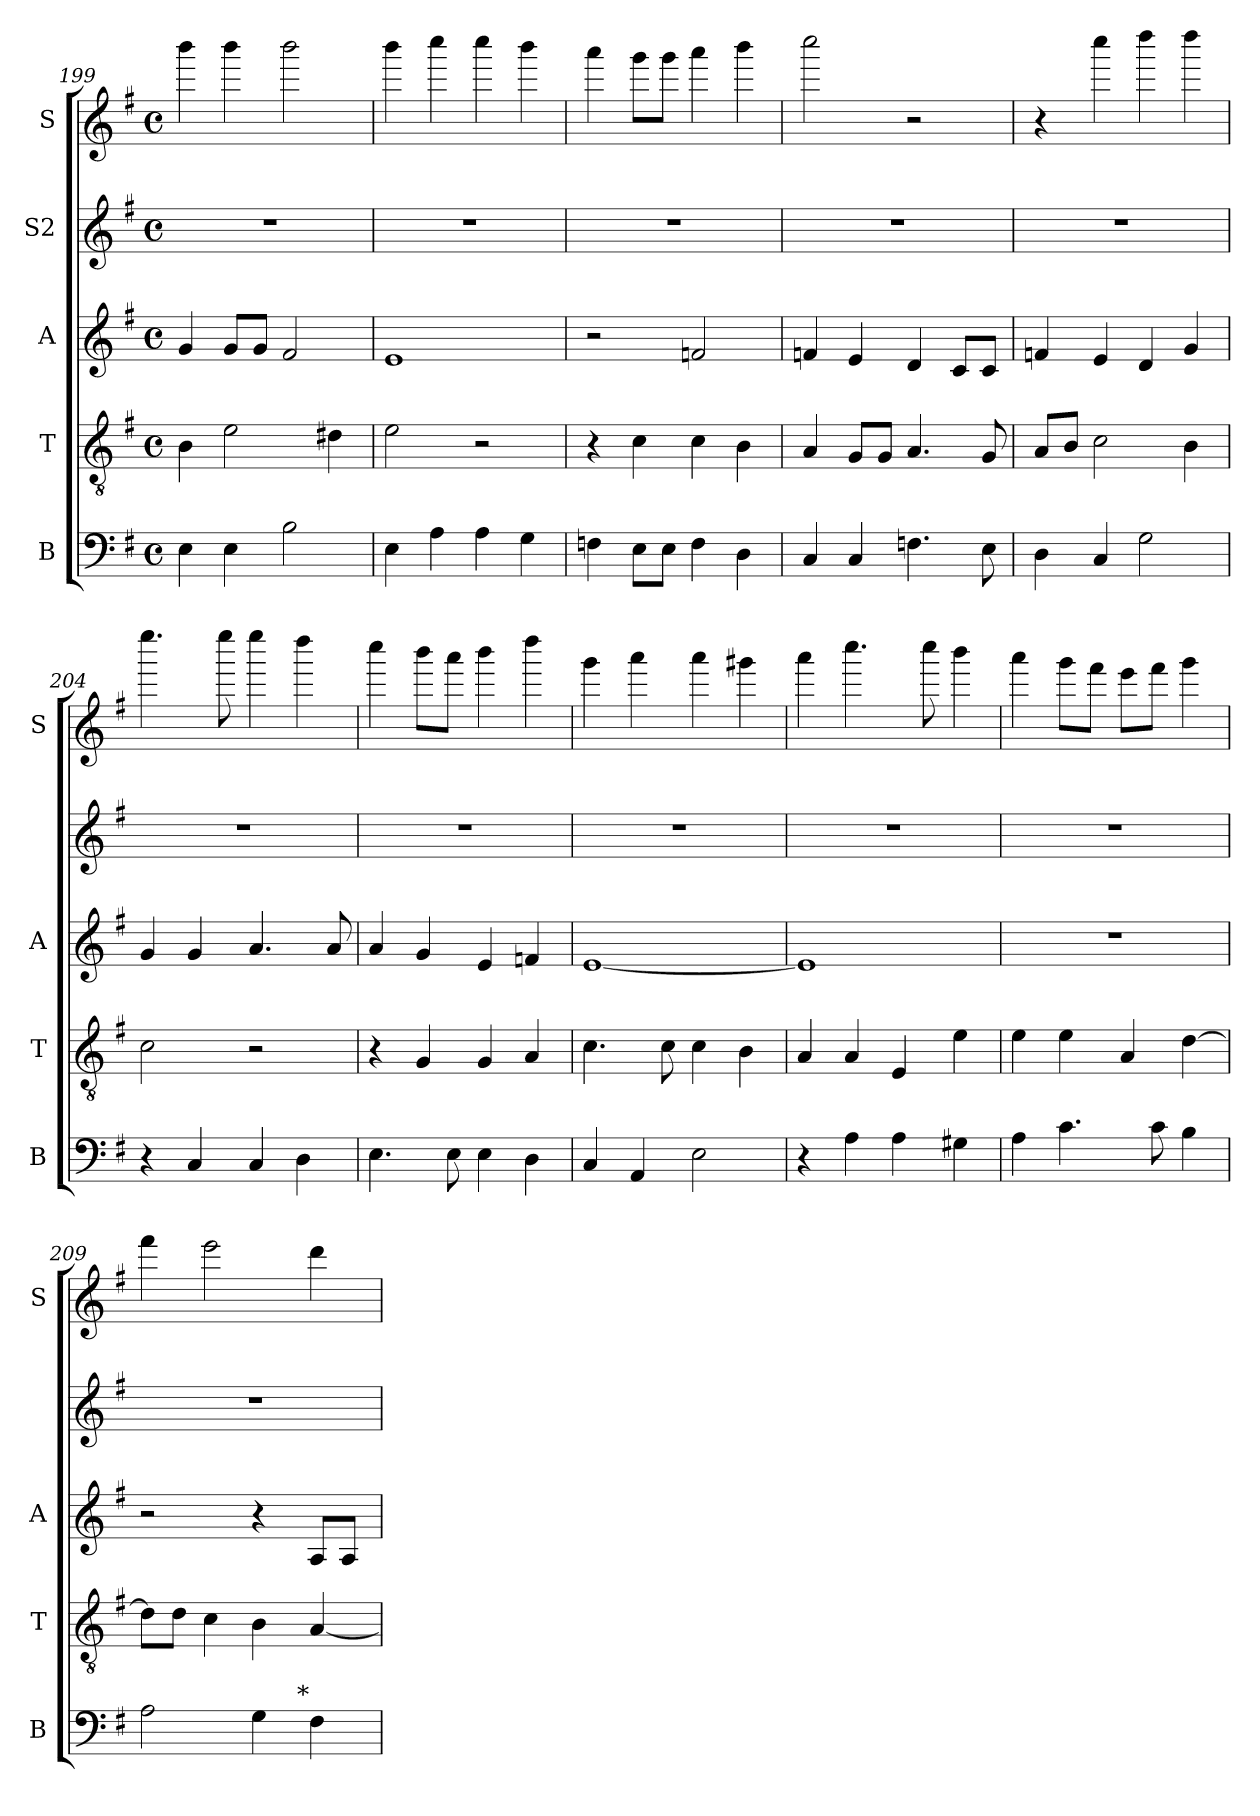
**kern	**kern	**kern	**kern	**kern
*part5	*part4	*part3	*part2	*part1
*staff5	*staff4	*staff3	*staff2	*staff1
*I"B	*I"T	*I"A	*I"S2	*I"S
*I'B	*I'T	*I'A	*	*I'S
*clefF4	*clefGv2	*clefG2	*clefG2	*clefG2
*k[f#]	*k[f#]	*k[f#]	*k[f#]	*k[f#]
*G:	*G:	*G:	*G:	*G:
*M4/4	*M4/4	*M4/4	*M4/4	*M4/4
*met(c)	*met(c)	*met(c)	*met(c)	*met(c)
=199	=199	=199	=199	=199
4E\	4B\	4g/	1r	4bbb\
4E\	2e\	8g/L	.	4bbb\
.	.	8g/J	.	.
2B\	.	2f#/	.	2bbb\
.	4d#X\	.	.	.
=200	=200	=200	=200	=200
4E\	2e\	1e	1r	4bbb\
4A\	.	.	.	4cccc\
4A\	2r	.	.	4cccc\
4G\	.	.	.	4bbb\
=201	=201	=201	=201	=201
4Fn\	4r	2r	1r	4aaa\
8E\L	4c\	.	.	8ggg\L
8E\J	.	.	.	8ggg\J
4F\	4c\	2fn/	.	4aaa\
4D\	4B\	.	.	4bbb\
=202	=202	=202	=202	=202
4C/	4A/	4f/	1r	2cccc\
4C/	8G/L	4e/	.	.
.	8G/J	.	.	.
4.F\	4.A/	4d/	.	2r
.	.	8c/L	.	.
8E\	8G/	8c/J	.	.
!!LO:PB:g=z
=203	=203	=203	=203	=203
4D\	8A/L	4fn/	1r	4r
.	8B/J	.	.	.
4C/	2c\	4e/	.	4cccc\
2G\	.	4d/	.	4dddd\
.	4B\	4g/	.	4dddd\
=204	=204	=204	=204	=204
4r	2c\	4g/	1r	4.eeee\
4C/	.	4g/	.	.
.	.	.	.	8eeee\
4C/	2r	4.a/	.	4eeee\
4D\	.	.	.	4dddd\
.	.	8a/	.	.
=205	=205	=205	=205	=205
4.E\	4r	4a/	1r	4cccc\
.	4G/	4g/	.	8bbb\L
8E\	.	.	.	8aaa\J
4E\	4G/	4e/	.	4bbb\
4D\	4A/	4fn/	.	4dddd\
=206	=206	=206	=206	=206
4C/	4.c\	[<1e	1r	4ggg\
4AA/	.	.	.	4aaa\
.	8c\	.	.	.
2E\	4c\	.	.	4aaa\
.	4B\	.	.	4ggg#X\
=207	=207	=207	=207	=207
4r	4A/	1e]	1r	4aaa\
4A\	4A/	.	.	4.cccc\
4A\	4E/	.	.	.
.	.	.	.	8cccc\
4G#X\	4e\	.	.	4bbb\
!!LO:LB:g=z
=208	=208	=208	=208	=208
4A\	4e\	1r	1r	4aaa\
4.c\	4e\	.	.	8ggg\L
.	.	.	.	8fff#\J
.	4A/	.	.	8eee\L
8c\	.	.	.	8fff#\J
4B\	[>4d\	.	.	4ggg\
=209	=209	=209	=209	=209
*^	*	*	*	*
2A\	2ryy	8d\L]	2r	1r	4fff#\
.	.	8d\J	.	.	.
.	.	4c\	.	.	2eee\
4G\	8..ryy	4B\	4r	.	.
!	!LO:TX:a:t=*	!	!	!	!
.	4ryy	.	.	.	.
4F#\	.	[<4A/	8A/L	.	4ddd\
.	.	.	8A/J	.	.
.	32ryy	.	.	.	.
*v	*v	*	*	*	*
=	=	=	=	=
*-	*-	*-	*-	*-
